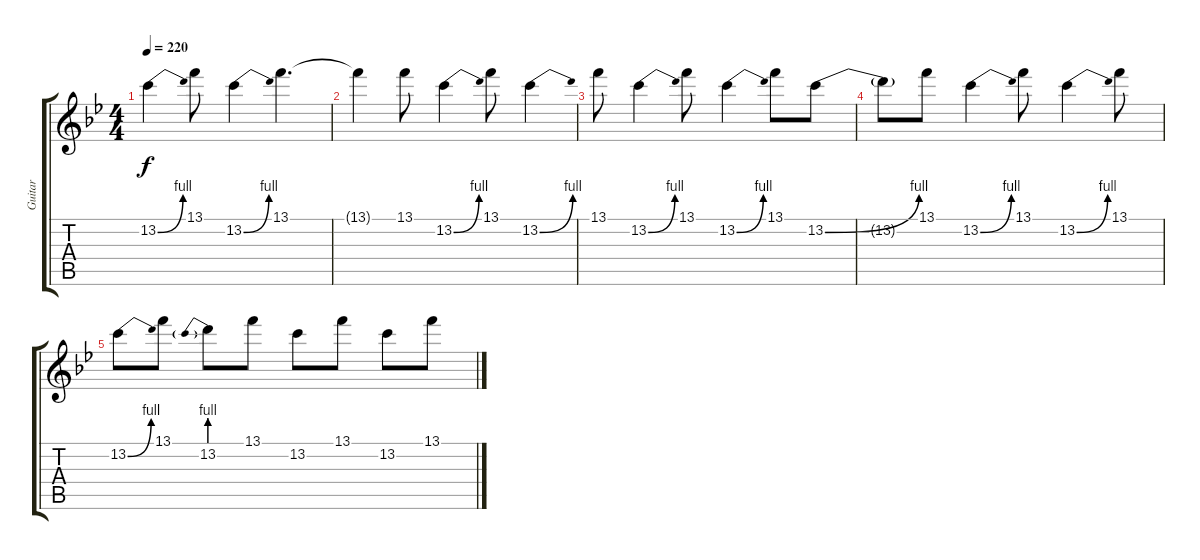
\track ("Guitar" "Guitar") {instrument overdrivenguitar}
\staff {score tabs}
\tuning (E4 B3 G3 D3 A2 E2) {hide}
\ts (4 4)
\tempo 220
\clef g2
\ks gminor
13.2{be (bend 0 0 60 4)}.4{dy f} 13.1.8 13.2{be (bend 0 0 60 4)}.4 13.1.4{d} |
13.1{t}.4{volume 0} 13.1.8 13.2{be (bend 0 0 60 4)}.4 13.1.8 13.2{be (bend 0 0 60 4)}.4 |
13.1.8 13.2{be (bend 0 0 60 4)}.4 13.1.8 13.2{be (bend 0 0 60 4)}.4 13.1.8 13.2{be (bend 0 0 60 4)}.8 |
13.2{t}.8 13.1.8 13.2{be (bend 0 0 60 4)}.4 13.1.8 13.2{be (bend 0 0 60 4)}.4 13.1.8 |
13.2{be (bend 0 0 60 4)}.8 13.1.8 13.2{be (prebend 0 4 60 4)}.8 13.1.8 13.2.8 13.1.8 13.2.8 13.1.8
